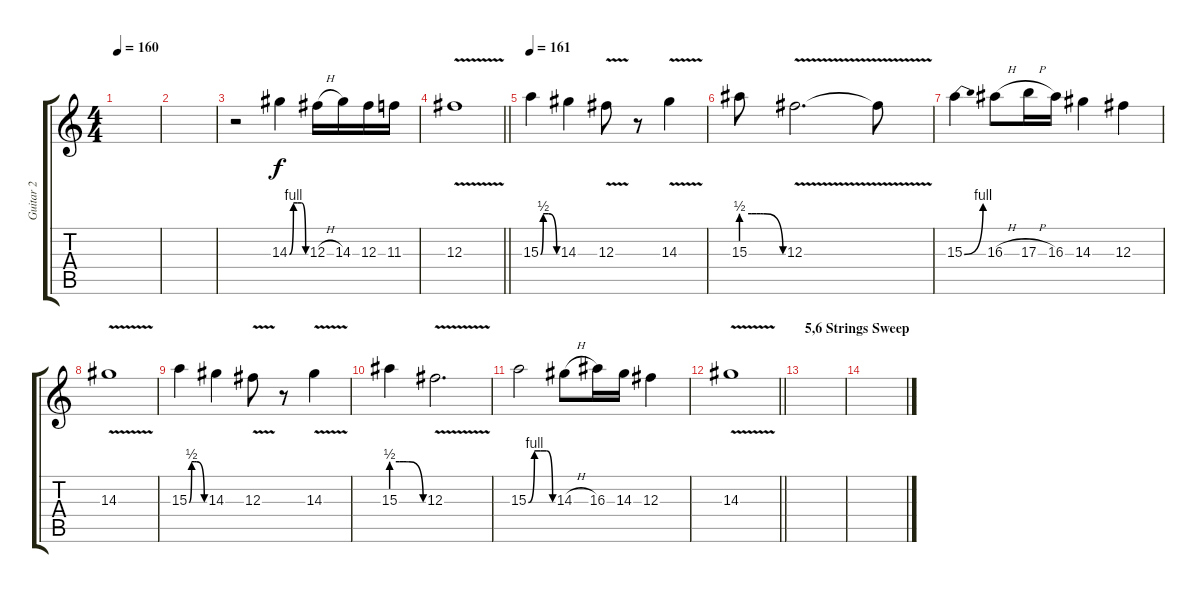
\track ("Guitar 2" "Guitar 2") {instrument distortionguitar}
\staff {score tabs}
\tuning (Eb4 Bb3 Gb3 Db3 Ab2 Eb2) {hide}
\ts (4 4)
\tempo 160
\clef g2
\ks c
|
|
r.2 14.3{be (custom 0 0 15 4 30 4 45 4 60 0)}.4 12.3{h}.16 14.3.16 12.3.16 11.3.16 |
\barLineRight lightlight
12.3{v}.1 |
\section ("" "")
\tempo 161
15.3{be (custom 0 0 10 2 20 2 30 2 60 0)}.4 14.3.4 12.3{v}.8 r.8 14.3{v}.4 |
15.3{be (custom 0 2 15 2 22 2 28 2 30 2 32 2 60 0)}.8 12.3{v}.2{d} 12.3{t}.8 |
15.3{be (bend 0 0 60 4)}.4 16.3{h}.8 17.3{h}.16 16.3.16 14.3.4 12.3.4 |
14.3{v}.1 |
15.3{be (custom 0 0 10 2 20 2 30 2 60 0)}.4 14.3.4 12.3{v}.8 r.8 14.3{v}.4 |
15.3{be (custom 0 2 15 2 22 2 28 2 30 2 32 2 60 0)}.4 12.3{v}.2{d} |
15.3{be (custom 0 0 15 4 30 4 45 4 60 0)}.2 14.3{h}.8 16.3.16 14.3.16 12.3.4 |
\barLineRight lightlight
14.3{v}.1 |
\section ("" "5,6 Strings Sweep ")
|
\ks aminor
